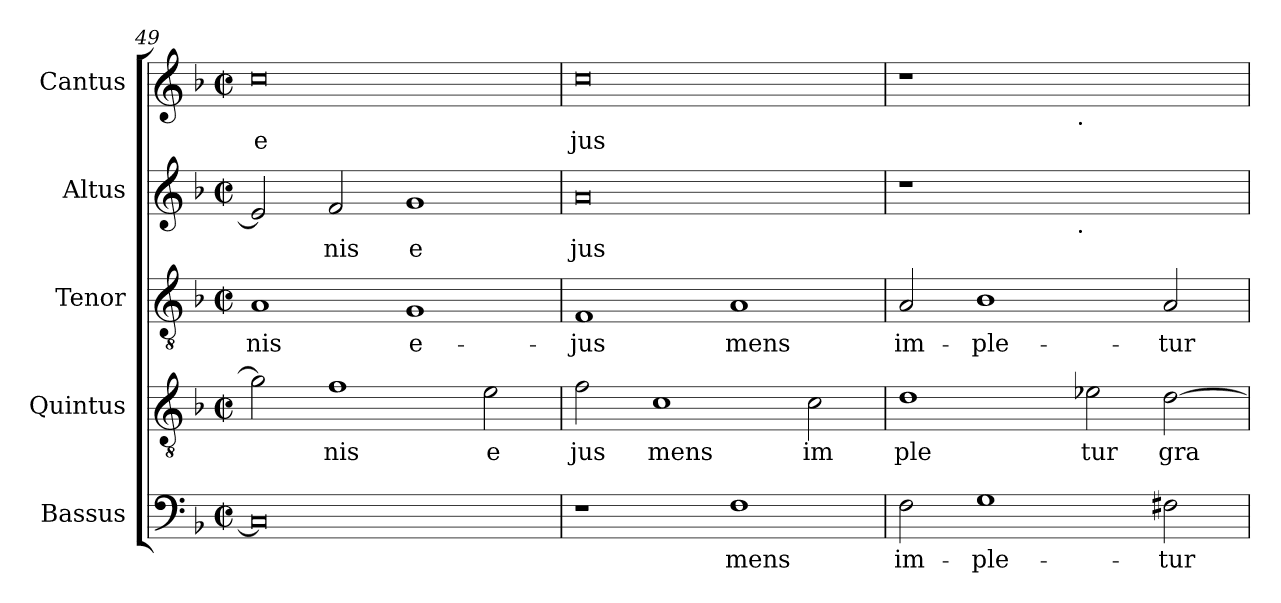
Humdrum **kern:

**kern	**text	**kern	**text	**kern	**text	**kern	**text	**kern	**text
*part5	*part5	*part4	*part4	*part3	*part3	*part2	*part2	*part1	*part1
*staff5	*staff5	*staff4	*staff4	*staff3	*staff3	*staff2	*staff2	*staff1	*staff1
*I"Bassus	*	*I"Quintus	*	*I"Tenor	*	*I"Altus	*	*I"Cantus	*
!!LO:PB:g=z
*clefF4	*	*clefGv2	*	*clefGv2	*	*clefG2	*	*clefG2	*
*k[b-]	*	*k[b-]	*	*k[b-]	*	*k[b-]	*	*k[b-]	*
*F:	*	*F:	*	*F:	*	*F:	*	*F:	*
*M2/2	*	*M2/2	*	*M2/2	*	*M2/2	*	*M2/2	*
*met(c|)	*	*met(c|)	*	*met(c|)	*	*met(c|)	*	*met(c|)	*
=49	=49	=49	=49	=49	=49	=49	=49	=49	=49
!	!LO:LY:b:cj	!	!LO:LY:b:cj	!	!LO:LY:b:cj	!	!LO:LY:b:cj	!	!LO:LY:b:cj
0C]	.	2g\]	--	1A	nis	2e/]	.	0cc	e
!	!	!	!LO:LY:b:cj	!	!	!	!LO:LY:b:cj	!	!
.	.	1f	-nis	.	.	2f/	nis	.	.
!	!	!	!	!	!LO:LY:b:cj	!	!LO:LY:b:cj	!	!
.	.	.	.	1G	e-	1g	e	.	.
!	!	!	!LO:LY:b:cj	!	!	!	!	!	!
.	.	2e\	e	.	.	.	.	.	.
=50	=50	=50	=50	=50	=50	=50	=50	=50	=50
!	!	!	!LO:LY:b:cj	!	!LO:LY:b:cj	!	!LO:LY:b:cj	!	!LO:LY:b:cj
1r	.	2f\	jus	1F	-jus	0a	jus	0cc	jus
!	!	!	!LO:LY:b:cj	!	!	!	!	!	!
.	.	1c	mens	.	.	.	.	.	.
!	!LO:LY:b:cj	!	!	!	!LO:LY:b:cj	!	!	!	!
1F	mens	.	.	1A	mens	.	.	.	.
!	!	!	!LO:LY:b:cj	!	!	!	!	!	!
.	.	2c\	im	.	.	.	.	.	.
=51	=51	=51	=51	=51	=51	=51	=51	=51	=51
!	!LO:LY:b:cj	!	!LO:LY:b:cj	!	!LO:LY:b:cj	!	!	!	!
*	*	*	*	*	*	*^	*	*^	*
2F\	im-	1d	ple	2A/	im-	1r	2ryy	.	1r	2ryy	.
!	!LO:LY:b:cj	!	!	!	!LO:LY:b:cj	!	!	!	!	!	!
1G	-ple-	.	.	1B-	-ple-	.	4ryy	.	.	4ryy	.
.	.	.	.	.	.	.	8...ryy	.	.	8...ryy	.
!	!	!	!	!	!	!	!	!	!	!LO:TX:b:t=.	!
!	!	!	!	!	!	!	!LO:TX:b:t=.	!	!	!	!
.	.	.	.	.	.	.	1ryy	.	.	1ryy	.
!	!	!	!LO:LY:b:cj	!	!	!	!	!	!	!	!
.	.	2e-X\	tur	.	.	1ryy	.	.	1ryy	.	.
!	!LO:LY:b:cj	!	!LO:LY:b:cj	!	!LO:LY:b:cj	!	!	!	!	!	!
2F#X\	-tur	[>2d\	gra	2A/	-tur	.	.	.	.	.	.
.	.	.	.	.	.	.	64ryy	.	.	64ryy	.
*	*	*	*	*	*	*v	*v	*	*	*	*
*	*	*	*	*	*	*	*	*v	*v	*
=	=	=	=	=	=	=	=	=	=
*-	*-	*-	*-	*-	*-	*-	*-	*-	*-
